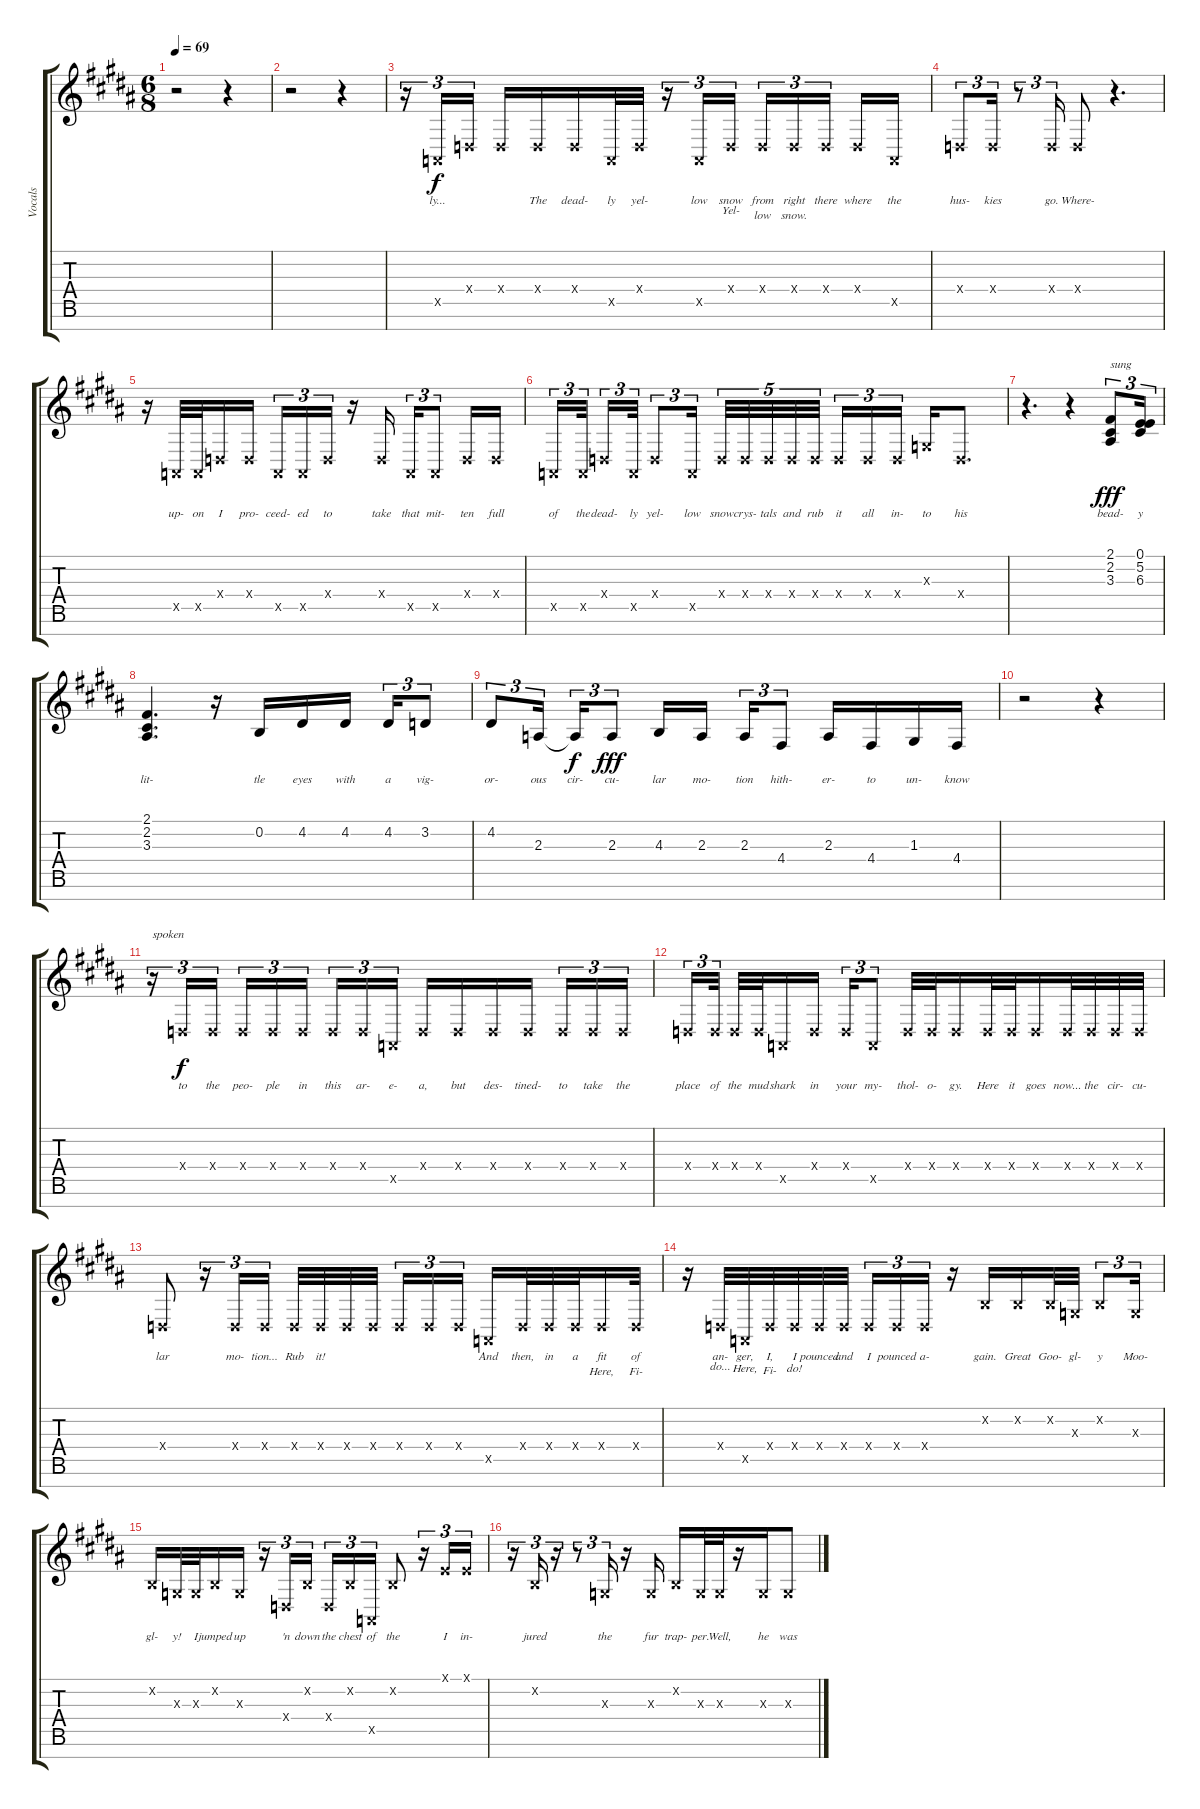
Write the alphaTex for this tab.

\track ("Vocals" "Vocals") {instrument lead6voice}
\staff {score tabs}
\tuning (E4 B3 G3 D3 A2 E2 B1) {hide}
\ts (6 8)
\tempo 69
\clef g2
\ks b
r.2{dy f} r.4 |
r.2 r.4 |
r.16{tu (3 2)} 0.5{x}.16{tu (3 2) lyrics (0 "ly...") lyrics (1 "") lyrics (2 "") lyrics (3 "") lyrics (4 "")} 0.4{x}.16{tu (3 2) lyrics (0 "") lyrics (1 "") lyrics (2 "") lyrics (3 "") lyrics (4 "") beam splitsecondary} 0.4{x}.16{lyrics (0 "") lyrics (1 "") lyrics (2 "") lyrics (3 "") lyrics (4 "")} 0.4{x}.16{lyrics (0 "The") lyrics (1 "") lyrics (2 "") lyrics (3 "") lyrics (4 "")} 0.4{x}.16{lyrics (0 "dead-") lyrics (1 "") lyrics (2 "") lyrics (3 "") lyrics (4 "")} 0.5{x}.32{lyrics (0 "ly") lyrics (1 "") lyrics (2 "") lyrics (3 "") lyrics (4 "")} 0.4{x}.32{lyrics (0 "yel-") lyrics (1 "") lyrics (2 "") lyrics (3 "") lyrics (4 "")} r.16{tu (3 2)} 0.5{x}.16{tu (3 2) lyrics (0 "low") lyrics (1 "") lyrics (2 "") lyrics (3 "") lyrics (4 "")} 0.4{x}.16{tu (3 2) lyrics (0 "snow") lyrics (1 "Yel-") lyrics (2 "") lyrics (3 "") lyrics (4 "") beam splitsecondary} 0.4{x}.16{tu (3 2) lyrics (0 "from") lyrics (1 "low") lyrics (2 "") lyrics (3 "") lyrics (4 "")} 0.4{x}.16{tu (3 2) lyrics (0 "right") lyrics (1 "snow.") lyrics (2 "") lyrics (3 "") lyrics (4 "")} 0.4{x}.16{tu (3 2) lyrics (0 "there") lyrics (1 "") lyrics (2 "") lyrics (3 "") lyrics (4 "") beam splitsecondary} 0.4{x}.16{lyrics (0 "where") lyrics (1 "") lyrics (2 "") lyrics (3 "") lyrics (4 "")} 0.5{x}.16{lyrics (0 "the") lyrics (1 "") lyrics (2 "") lyrics (3 "") lyrics (4 "")} |
0.4{x}.8{tu (3 2) lyrics (0 "hus-") lyrics (1 "") lyrics (2 "") lyrics (3 "") lyrics (4 "")} 0.4{x}.16{tu (3 2) lyrics (0 "kies") lyrics (1 "") lyrics (2 "") lyrics (3 "") lyrics (4 "")} r.8{tu (3 2)} 0.4{x}.16{tu (3 2) lyrics (0 "go.") lyrics (1 "") lyrics (2 "") lyrics (3 "") lyrics (4 "")} 0.4{x}.8{lyrics (0 "Where-") lyrics (1 "") lyrics (2 "") lyrics (3 "") lyrics (4 "")} r.4{d} |
r.16 0.5{x}.32{lyrics (0 "up-") lyrics (1 "") lyrics (2 "") lyrics (3 "") lyrics (4 "")} 0.5{x}.32{lyrics (0 "on") lyrics (1 "") lyrics (2 "") lyrics (3 "") lyrics (4 "")} 0.4{x}.16{lyrics (0 "I") lyrics (1 "") lyrics (2 "") lyrics (3 "") lyrics (4 "")} 0.4{x}.16{lyrics (0 "pro-") lyrics (1 "") lyrics (2 "") lyrics (3 "") lyrics (4 "") beam splitsecondary} 0.5{x}.16{tu (3 2) lyrics (0 "ceed-") lyrics (1 "") lyrics (2 "") lyrics (3 "") lyrics (4 "")} 0.5{x}.16{tu (3 2) lyrics (0 "ed") lyrics (1 "") lyrics (2 "") lyrics (3 "") lyrics (4 "")} 0.4{x}.16{tu (3 2) lyrics (0 "to") lyrics (1 "") lyrics (2 "") lyrics (3 "") lyrics (4 "")} r.16 0.4{x}.16{lyrics (0 "take") lyrics (1 "") lyrics (2 "") lyrics (3 "") lyrics (4 "") beam splitsecondary} 0.5{x}.16{tu (3 2) lyrics (0 "that") lyrics (1 "") lyrics (2 "") lyrics (3 "") lyrics (4 "")} 0.5{x}.8{tu (3 2) lyrics (0 "mit-") lyrics (1 "") lyrics (2 "") lyrics (3 "") lyrics (4 "")} 0.4{x}.16{lyrics (0 "ten") lyrics (1 "") lyrics (2 "") lyrics (3 "") lyrics (4 "")} 0.4{x}.16{lyrics (0 "full") lyrics (1 "") lyrics (2 "") lyrics (3 "") lyrics (4 "")} |
0.5{x}.16{tu (3 2) lyrics (0 "of") lyrics (1 "") lyrics (2 "") lyrics (3 "") lyrics (4 "")} 0.5{x}.32{tu (3 2) lyrics (0 "the") lyrics (1 "") lyrics (2 "") lyrics (3 "") lyrics (4 "") beam splitsecondary} 0.4{x}.16{tu (3 2) lyrics (0 "dead-") lyrics (1 "") lyrics (2 "") lyrics (3 "") lyrics (4 "")} 0.5{x}.32{tu (3 2) lyrics (0 "ly") lyrics (1 "") lyrics (2 "") lyrics (3 "") lyrics (4 "")} 0.4{x}.8{tu (3 2) lyrics (0 "yel-") lyrics (1 "") lyrics (2 "") lyrics (3 "") lyrics (4 "")} 0.5{x}.16{tu (3 2) lyrics (0 "low") lyrics (1 "") lyrics (2 "") lyrics (3 "") lyrics (4 "") beam splitsecondary} 0.4{x}.32{tu (5 4) lyrics (0 "snow") lyrics (1 "") lyrics (2 "") lyrics (3 "") lyrics (4 "")} 0.4{x}.32{tu (5 4) lyrics (0 "crys-") lyrics (1 "") lyrics (2 "") lyrics (3 "") lyrics (4 "")} 0.4{x}.32{tu (5 4) lyrics (0 "tals") lyrics (1 "") lyrics (2 "") lyrics (3 "") lyrics (4 "")} 0.4{x}.32{tu (5 4) lyrics (0 "and") lyrics (1 "") lyrics (2 "") lyrics (3 "") lyrics (4 "")} 0.4{x}.32{tu (5 4) lyrics (0 "rub") lyrics (1 "") lyrics (2 "") lyrics (3 "") lyrics (4 "")} 0.4{x}.16{tu (3 2) lyrics (0 "it") lyrics (1 "") lyrics (2 "") lyrics (3 "") lyrics (4 "")} 0.4{x}.16{tu (3 2) lyrics (0 "all") lyrics (1 "") lyrics (2 "") lyrics (3 "") lyrics (4 "")} 0.4{x}.16{tu (3 2) lyrics (0 "in-") lyrics (1 "") lyrics (2 "") lyrics (3 "") lyrics (4 "") beam splitsecondary} 0.3{x}.16{lyrics (0 "to") lyrics (1 "") lyrics (2 "") lyrics (3 "") lyrics (4 "")} 0.4{x}.8{d lyrics (0 "his") lyrics (1 "") lyrics (2 "") lyrics (3 "") lyrics (4 "")} |
r.4{d} r.4 (2.1 2.2 3.3).8{tu (3 2) txt "sung" lyrics (0 "bead-") lyrics (1 "") lyrics (2 "") lyrics (3 "") lyrics (4 "") dy fff} (0.1 5.2 6.3).16{tu (3 2) lyrics (0 "y") lyrics (1 "") lyrics (2 "") lyrics (3 "") lyrics (4 "")} |
(2.1 2.2 3.3).4{d lyrics (0 "lit-") lyrics (1 "") lyrics (2 "") lyrics (3 "") lyrics (4 "")} r.16 0.2.16{lyrics (0 "tle") lyrics (1 "") lyrics (2 "") lyrics (3 "") lyrics (4 "")} 4.2.16{lyrics (0 "eyes") lyrics (1 "") lyrics (2 "") lyrics (3 "") lyrics (4 "")} 4.2.16{lyrics (0 "with") lyrics (1 "") lyrics (2 "") lyrics (3 "") lyrics (4 "") beam splitsecondary} 4.2.16{tu (3 2) lyrics (0 "a") lyrics (1 "") lyrics (2 "") lyrics (3 "") lyrics (4 "")} 3.2.8{tu (3 2) lyrics (0 "vig-") lyrics (1 "") lyrics (2 "") lyrics (3 "") lyrics (4 "")} |
4.2.8{tu (3 2) lyrics (0 "or-") lyrics (1 "") lyrics (2 "") lyrics (3 "") lyrics (4 "")} 2.3.16{tu (3 2) lyrics (0 "ous") lyrics (1 "") lyrics (2 "") lyrics (3 "") lyrics (4 "") beam splitsecondary} 2.3{t}.16{tu (3 2) lyrics (0 "cir-") lyrics (1 "") lyrics (2 "") lyrics (3 "") lyrics (4 "") dy f} 2.3.8{tu (3 2) lyrics (0 "cu-") lyrics (1 "") lyrics (2 "") lyrics (3 "") lyrics (4 "") dy fff} 4.3.16{lyrics (0 "lar") lyrics (1 "") lyrics (2 "") lyrics (3 "") lyrics (4 "")} 2.3.16{lyrics (0 "mo-") lyrics (1 "") lyrics (2 "") lyrics (3 "") lyrics (4 "")} 2.3.16{tu (3 2) lyrics (0 "tion") lyrics (1 "") lyrics (2 "") lyrics (3 "") lyrics (4 "")} 4.4.8{tu (3 2) lyrics (0 "hith-") lyrics (1 "") lyrics (2 "") lyrics (3 "") lyrics (4 "")} 2.3.16{lyrics (0 "er-") lyrics (1 "") lyrics (2 "") lyrics (3 "") lyrics (4 "")} 4.4.16{lyrics (0 "to") lyrics (1 "") lyrics (2 "") lyrics (3 "") lyrics (4 "")} 1.3.16{lyrics (0 "un-") lyrics (1 "") lyrics (2 "") lyrics (3 "") lyrics (4 "")} 4.4.16{lyrics (0 "know") lyrics (1 "") lyrics (2 "") lyrics (3 "") lyrics (4 "")} |
r.2 r.4 |
r.16{tu (3 2) txt "spoken"} 0.4{x}.16{tu (3 2) lyrics (0 "to") lyrics (1 "") lyrics (2 "") lyrics (3 "") lyrics (4 "") dy f} 0.4{x}.16{tu (3 2) lyrics (0 "the") lyrics (1 "") lyrics (2 "") lyrics (3 "") lyrics (4 "") beam splitsecondary} 0.4{x}.16{tu (3 2) lyrics (0 "peo-") lyrics (1 "") lyrics (2 "") lyrics (3 "") lyrics (4 "")} 0.4{x}.16{tu (3 2) lyrics (0 "ple") lyrics (1 "") lyrics (2 "") lyrics (3 "") lyrics (4 "")} 0.4{x}.16{tu (3 2) lyrics (0 "in") lyrics (1 "") lyrics (2 "") lyrics (3 "") lyrics (4 "") beam splitsecondary} 0.4{x}.16{tu (3 2) lyrics (0 "this") lyrics (1 "") lyrics (2 "") lyrics (3 "") lyrics (4 "")} 0.4{x}.16{tu (3 2) lyrics (0 "ar-") lyrics (1 "") lyrics (2 "") lyrics (3 "") lyrics (4 "")} 0.5{x}.16{tu (3 2) lyrics (0 "e-") lyrics (1 "") lyrics (2 "") lyrics (3 "") lyrics (4 "")} 0.4{x}.16{lyrics (0 "a,") lyrics (1 "") lyrics (2 "") lyrics (3 "") lyrics (4 "")} 0.4{x}.16{lyrics (0 "but") lyrics (1 "") lyrics (2 "") lyrics (3 "") lyrics (4 "")} 0.4{x}.16{lyrics (0 "des-") lyrics (1 "") lyrics (2 "") lyrics (3 "") lyrics (4 "")} 0.4{x}.16{lyrics (0 "tined-") lyrics (1 "") lyrics (2 "") lyrics (3 "") lyrics (4 "") beam splitsecondary} 0.4{x}.16{tu (3 2) lyrics (0 "to") lyrics (1 "") lyrics (2 "") lyrics (3 "") lyrics (4 "")} 0.4{x}.16{tu (3 2) lyrics (0 "take") lyrics (1 "") lyrics (2 "") lyrics (3 "") lyrics (4 "")} 0.4{x}.16{tu (3 2) lyrics (0 "the") lyrics (1 "") lyrics (2 "") lyrics (3 "") lyrics (4 "")} |
0.4{x}.16{tu (3 2) lyrics (0 "place") lyrics (1 "") lyrics (2 "") lyrics (3 "") lyrics (4 "")} 0.4{x}.32{tu (3 2) lyrics (0 "of") lyrics (1 "") lyrics (2 "") lyrics (3 "") lyrics (4 "") beam splitsecondary} 0.4{x}.32{lyrics (0 "the") lyrics (1 "") lyrics (2 "") lyrics (3 "") lyrics (4 "")} 0.4{x}.32{lyrics (0 "mud") lyrics (1 "") lyrics (2 "") lyrics (3 "") lyrics (4 "")} 0.5{x}.16{lyrics (0 "shark") lyrics (1 "") lyrics (2 "") lyrics (3 "") lyrics (4 "")} 0.4{x}.16{lyrics (0 "in") lyrics (1 "") lyrics (2 "") lyrics (3 "") lyrics (4 "") beam splitsecondary} 0.4{x}.16{tu (3 2) lyrics (0 "your") lyrics (1 "") lyrics (2 "") lyrics (3 "") lyrics (4 "")} 0.5{x}.8{tu (3 2) lyrics (0 "my-") lyrics (1 "") lyrics (2 "") lyrics (3 "") lyrics (4 "")} 0.4{x}.32{lyrics (0 "thol-") lyrics (1 "") lyrics (2 "") lyrics (3 "") lyrics (4 "")} 0.4{x}.32{lyrics (0 "o-") lyrics (1 "") lyrics (2 "") lyrics (3 "") lyrics (4 "")} 0.4{x}.16{lyrics (0 "gy.") lyrics (1 "") lyrics (2 "") lyrics (3 "") lyrics (4 "")} 0.4{x}.32{lyrics (0 "Here") lyrics (1 "") lyrics (2 "") lyrics (3 "") lyrics (4 "")} 0.4{x}.32{lyrics (0 "it") lyrics (1 "") lyrics (2 "") lyrics (3 "") lyrics (4 "")} 0.4{x}.16{lyrics (0 "goes") lyrics (1 "") lyrics (2 "") lyrics (3 "") lyrics (4 "")} 0.4{x}.32{lyrics (0 "now...") lyrics (1 "") lyrics (2 "") lyrics (3 "") lyrics (4 "")} 0.4{x}.32{lyrics (0 "the") lyrics (1 "") lyrics (2 "") lyrics (3 "") lyrics (4 "")} 0.4{x}.32{lyrics (0 "cir-") lyrics (1 "") lyrics (2 "") lyrics (3 "") lyrics (4 "")} 0.4{x}.32{lyrics (0 "cu-") lyrics (1 "") lyrics (2 "") lyrics (3 "") lyrics (4 "")} |
0.4{x}.8{lyrics (0 "lar") lyrics (1 "") lyrics (2 "") lyrics (3 "") lyrics (4 "")} r.16{tu (3 2)} 0.4{x}.16{tu (3 2) lyrics (0 "mo-") lyrics (1 "") lyrics (2 "") lyrics (3 "") lyrics (4 "")} 0.4{x}.16{tu (3 2) lyrics (0 "tion...") lyrics (1 "") lyrics (2 "") lyrics (3 "") lyrics (4 "") beam splitsecondary} 0.4{x}.32{lyrics (0 "Rub") lyrics (1 "") lyrics (2 "") lyrics (3 "") lyrics (4 "")} 0.4{x}.32{lyrics (0 "it!") lyrics (1 "") lyrics (2 "") lyrics (3 "") lyrics (4 "")} 0.4{x}.32{lyrics (0 "") lyrics (1 "") lyrics (2 "") lyrics (3 "") lyrics (4 "")} 0.4{x}.32{lyrics (0 "") lyrics (1 "") lyrics (2 "") lyrics (3 "") lyrics (4 "")} 0.4{x}.16{tu (3 2) lyrics (0 "") lyrics (1 "") lyrics (2 "") lyrics (3 "") lyrics (4 "")} 0.4{x}.16{tu (3 2) lyrics (0 "") lyrics (1 "") lyrics (2 "") lyrics (3 "") lyrics (4 "")} 0.4{x}.16{tu (3 2) lyrics (0 "") lyrics (1 "") lyrics (2 "") lyrics (3 "") lyrics (4 "") beam splitsecondary} 0.5{x}.16{lyrics (0 "And") lyrics (1 "") lyrics (2 "") lyrics (3 "") lyrics (4 "")} 0.4{x}.32{lyrics (0 "then,") lyrics (1 "") lyrics (2 "") lyrics (3 "") lyrics (4 "")} 0.4{x}.32{lyrics (0 "in") lyrics (1 "") lyrics (2 "") lyrics (3 "") lyrics (4 "")} 0.4{x}.32{lyrics (0 "a") lyrics (1 "") lyrics (2 "") lyrics (3 "") lyrics (4 "")} 0.4{x}.16{lyrics (0 "fit") lyrics (1 "Here,") lyrics (2 "") lyrics (3 "") lyrics (4 "")} 0.4{x}.32{lyrics (0 "of") lyrics (1 "Fi-") lyrics (2 "") lyrics (3 "") lyrics (4 "")} |
r.16 0.4{x}.32{lyrics (0 "an-") lyrics (1 "do...") lyrics (2 "") lyrics (3 "") lyrics (4 "")} 0.5{x}.32{lyrics (0 "ger,") lyrics (1 "Here,") lyrics (2 "") lyrics (3 "") lyrics (4 "")} 0.4{x}.32{lyrics (0 "I,") lyrics (1 "Fi-") lyrics (2 "") lyrics (3 "") lyrics (4 "")} 0.4{x}.32{lyrics (0 "I") lyrics (1 "do!") lyrics (2 "") lyrics (3 "") lyrics (4 "")} 0.4{x}.32{lyrics (0 "pounced") lyrics (1 "") lyrics (2 "") lyrics (3 "") lyrics (4 "")} 0.4{x}.32{lyrics (0 "and") lyrics (1 "") lyrics (2 "") lyrics (3 "") lyrics (4 "") beam splitsecondary} 0.4{x}.16{tu (3 2) lyrics (0 "I") lyrics (1 "") lyrics (2 "") lyrics (3 "") lyrics (4 "")} 0.4{x}.16{tu (3 2) lyrics (0 "pounced") lyrics (1 "") lyrics (2 "") lyrics (3 "") lyrics (4 "")} 0.4{x}.16{tu (3 2) lyrics (0 "a-") lyrics (1 "") lyrics (2 "") lyrics (3 "") lyrics (4 "")} r.16 0.2{x}.16{lyrics (0 "gain.") lyrics (1 "") lyrics (2 "") lyrics (3 "") lyrics (4 "")} 0.2{x}.16{lyrics (0 "Great") lyrics (1 "") lyrics (2 "") lyrics (3 "") lyrics (4 "")} 0.2{x}.32{lyrics (0 "Goo-") lyrics (1 "") lyrics (2 "") lyrics (3 "") lyrics (4 "")} 0.3{x}.32{lyrics (0 "gl-") lyrics (1 "") lyrics (2 "") lyrics (3 "") lyrics (4 "")} 0.2{x}.8{tu (3 2) lyrics (0 "y") lyrics (1 "") lyrics (2 "") lyrics (3 "") lyrics (4 "")} 0.3{x}.16{tu (3 2) lyrics (0 "Moo-") lyrics (1 "") lyrics (2 "") lyrics (3 "") lyrics (4 "")} |
0.2{x}.16{lyrics (0 "gl-") lyrics (1 "") lyrics (2 "") lyrics (3 "") lyrics (4 "")} 0.3{x}.32{lyrics (0 "y!") lyrics (1 "") lyrics (2 "") lyrics (3 "") lyrics (4 "")} 0.3{x}.32{lyrics (0 "I") lyrics (1 "") lyrics (2 "") lyrics (3 "") lyrics (4 "")} 0.2{x}.16{lyrics (0 "jumped") lyrics (1 "") lyrics (2 "") lyrics (3 "") lyrics (4 "")} 0.3{x}.16{lyrics (0 "up") lyrics (1 "") lyrics (2 "") lyrics (3 "") lyrics (4 "")} r.16{tu (3 2)} 0.4{x}.16{tu (3 2) lyrics (0 "'n") lyrics (1 "") lyrics (2 "") lyrics (3 "") lyrics (4 "")} 0.2{x}.16{tu (3 2) lyrics (0 "down") lyrics (1 "") lyrics (2 "") lyrics (3 "") lyrics (4 "")} 0.4{x}.16{tu (3 2) lyrics (0 "the") lyrics (1 "") lyrics (2 "") lyrics (3 "") lyrics (4 "")} 0.2{x}.16{tu (3 2) lyrics (0 "chest") lyrics (1 "") lyrics (2 "") lyrics (3 "") lyrics (4 "")} 0.5{x}.16{tu (3 2) lyrics (0 "of") lyrics (1 "") lyrics (2 "") lyrics (3 "") lyrics (4 "")} 0.2{x}.8{lyrics (0 "the") lyrics (1 "") lyrics (2 "") lyrics (3 "") lyrics (4 "")} r.16{tu (3 2)} 0.1{x}.16{tu (3 2) lyrics (0 "I") lyrics (1 "") lyrics (2 "") lyrics (3 "") lyrics (4 "")} 0.1{x}.16{tu (3 2) lyrics (0 "in-") lyrics (1 "") lyrics (2 "") lyrics (3 "") lyrics (4 "")} |
r.16{tu (3 2)} 0.2{x}.16{tu (3 2) lyrics (0 "jured") lyrics (1 "") lyrics (2 "") lyrics (3 "") lyrics (4 "")} r.16{tu (3 2)} r.8{tu (3 2)} 0.3{x}.16{tu (3 2) lyrics (0 "the") lyrics (1 "") lyrics (2 "") lyrics (3 "") lyrics (4 "")} r.16 0.3{x}.16{lyrics (0 "fur") lyrics (1 "") lyrics (2 "") lyrics (3 "") lyrics (4 "")} 0.2{x}.16{lyrics (0 "trap-") lyrics (1 "") lyrics (2 "") lyrics (3 "") lyrics (4 "")} 0.3{x}.32{lyrics (0 "per.") lyrics (1 "") lyrics (2 "") lyrics (3 "") lyrics (4 "")} 0.3{x}.32{lyrics (0 "Well,") lyrics (1 "") lyrics (2 "") lyrics (3 "") lyrics (4 "")} r.16 0.3{x}.16{lyrics (0 "he") lyrics (1 "") lyrics (2 "") lyrics (3 "") lyrics (4 "")} 0.3{x}.8{lyrics (0 "was") lyrics (1 "") lyrics (2 "") lyrics (3 "") lyrics (4 "")}
